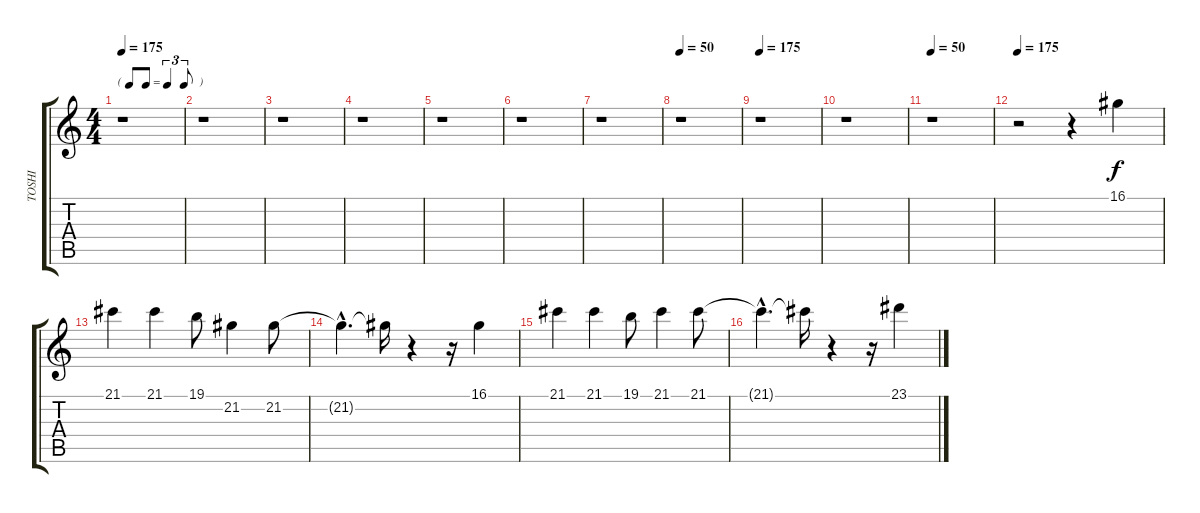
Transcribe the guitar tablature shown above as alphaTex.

\track ("TOSHI" "TOSHI") {instrument electricgrandpiano}
\staff {score tabs}
\tuning (E4 B3 G3 D3 A2 E2) {hide}
\ts (4 4)
\tf triplet8th
\tempo 175
\clef g2
\ks c
r.1{dy f} |
r.1 |
r.1 |
r.1 |
r.1 |
r.1 |
r.1 |
\tempo 50
r.1 |
\tempo 175
r.1 |
r.1 |
\tempo 50
r.1 |
\tempo 175
r.2 r.4 16.1.4 |
21.1.4 21.1.4 19.1.8 21.2.4 21.2.8 |
21.2{hac t}.4{d} 21.2{t}.16 r.4 r.16 16.1.4 |
21.1.4 21.1.4 19.1.8 21.1.4 21.1.8 |
21.1{hac t}.4{d} 21.1{t}.16 r.4 r.16 23.1.4
